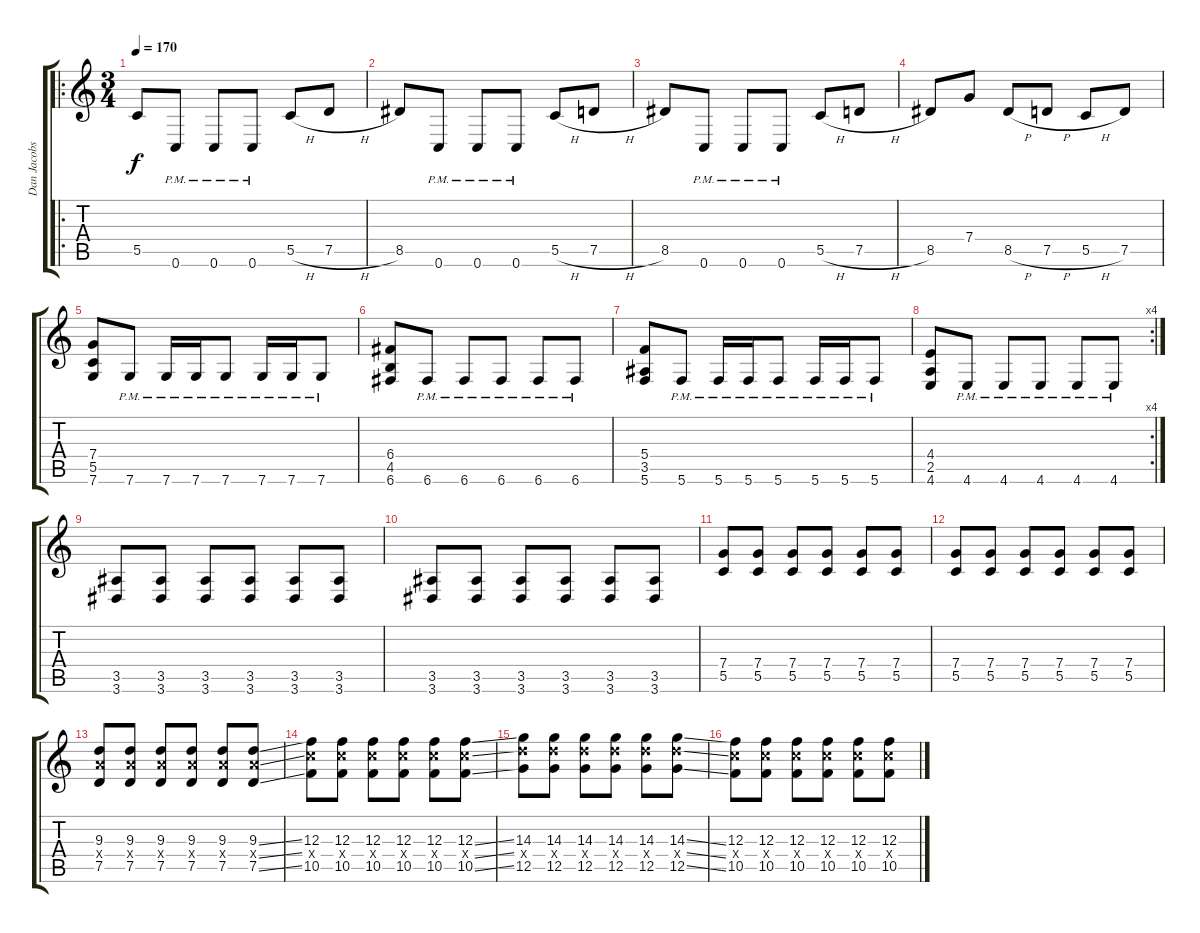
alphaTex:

\track ("Dan Jacobs" "Dan Jacobs") {instrument distortionguitar}
\staff {score tabs}
\tuning (D4 A3 F3 C3 G2 C2) {hide}
\ro
\ts (3 4)
\tempo 170
\clef g2
\ks c
5.5.8{dy f instrument distortionguitar} 0.6{pm}.8 0.6{pm}.8 0.6{pm}.8 5.5{h}.8 7.5{h}.8 |
8.5.8 0.6{pm}.8 0.6{pm}.8 0.6{pm}.8 5.5{h}.8 7.5{h}.8 |
8.5.8 0.6{pm}.8 0.6{pm}.8 0.6{pm}.8 5.5{h}.8 7.5{h}.8 |
8.5.8 7.4.8 8.5{h}.8 7.5{h}.8 5.5{h}.8 7.5.8 |
(7.4 5.5 7.6).8 7.6{pm}.8 7.6{pm}.16 7.6{pm}.16 7.6{pm}.8 7.6{pm}.16 7.6{pm}.16 7.6{pm}.8 |
(6.4 4.5 6.6).8 6.6{pm}.8 6.6{pm}.8 6.6{pm}.8 6.6{pm}.8 6.6{pm}.8 |
(5.4 3.5 5.6).8 5.6{pm}.8 5.6{pm}.16 5.6{pm}.16 5.6{pm}.8 5.6{pm}.16 5.6{pm}.16 5.6{pm}.8 |
\rc 4
(4.4 2.5 4.6).8 4.6{pm}.8 4.6{pm}.8 4.6{pm}.8 4.6{pm}.8 4.6{pm}.8 |
(3.5 3.6).8 (3.5 3.6).8 (3.5 3.6).8 (3.5 3.6).8 (3.5 3.6).8 (3.5 3.6).8 |
(3.5 3.6).8 (3.5 3.6).8 (3.5 3.6).8 (3.5 3.6).8 (3.5 3.6).8 (3.5 3.6).8 |
(7.4 5.5).8 (7.4 5.5).8 (7.4 5.5).8 (7.4 5.5).8 (7.4 5.5).8 (7.4 5.5).8 |
(7.4 5.5).8 (7.4 5.5).8 (7.4 5.5).8 (7.4 5.5).8 (7.4 5.5).8 (7.4 5.5).8 |
(9.3 9.4{x} 7.5).8 (9.3 9.4{x} 7.5).8 (9.3 9.4{x} 7.5).8 (9.3 9.4{x} 7.5).8 (9.3 9.4{x} 7.5).8 (9.3{ss} 9.4{ss x} 7.5{ss}).8 |
(12.3 12.4{x} 10.5).8 (12.3 12.4{x} 10.5).8 (12.3 12.4{x} 10.5).8 (12.3 12.4{x} 10.5).8 (12.3 12.4{x} 10.5).8 (12.3{ss} 12.4{ss x} 10.5{ss}).8 |
(14.3 14.4{x} 12.5).8 (14.3 14.4{x} 12.5).8 (14.3 14.4{x} 12.5).8 (14.3 14.4{x} 12.5).8 (14.3 14.4{x} 12.5).8 (14.3{ss} 14.4{ss x} 12.5{ss}).8 |
(12.3 12.4{x} 10.5).8 (12.3 12.4{x} 10.5).8 (12.3 12.4{x} 10.5).8 (12.3 12.4{x} 10.5).8 (12.3 12.4{x} 10.5).8 (12.3{ss} 12.4{ss x} 10.5{ss}).8
